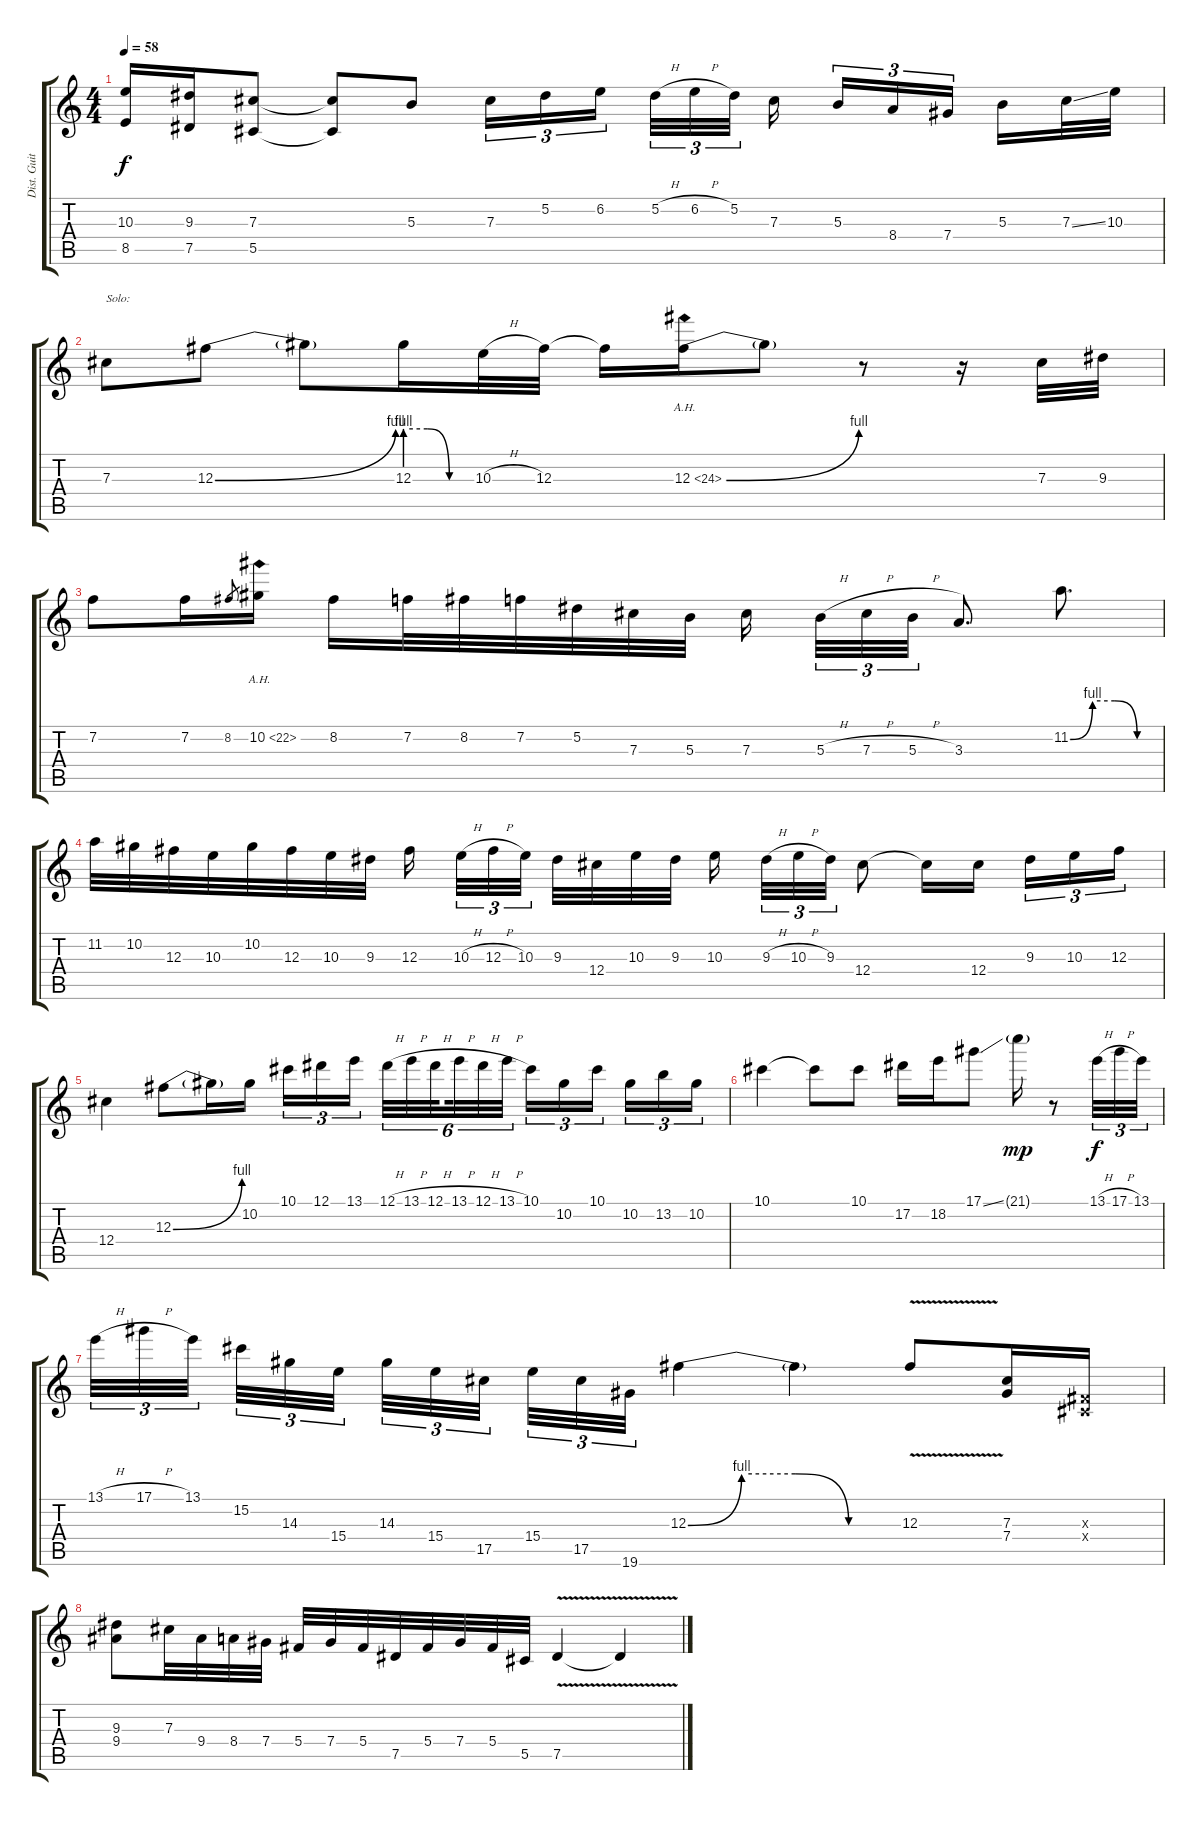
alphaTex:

\track ("Dist. Guitar 1" "Dist. Guit") {instrument distortionguitar}
\staff {score tabs}
\tuning (Eb4 Bb3 Gb3 Db3 Ab2 Db2) {hide}
\ts (4 4)
\tempo 58
\clef g2
\ks c
(10.3 8.5).16{dy f} (9.3 7.5).16 (7.3 5.5).8 (7.3{t} 5.5{t}).8 5.3.8{volume 16 instrument distortionguitar} 7.3.16{tu (3 2)} 5.2.16{tu (3 2)} 6.2.16{tu (3 2) beam splitsecondary} 5.2{h}.32{tu (3 2)} 6.2{h}.32{tu (3 2)} 5.2.32{tu (3 2) beam splitsecondary} 7.3.16 5.3.16{tu (3 2)} 8.4.16{tu (3 2)} 7.4.16{tu (3 2) beam splitsecondary} 5.3.16 7.3{ss}.32 10.3.32 |
7.3.8{txt "Solo:"} 12.3{be (bend 0 0 60 4)}.8 12.3{t}.8 12.3{be (custom 0 4 20 4 40 0 60 0)}.16 10.3{h}.32 12.3.32 12.3{t}.16 12.3{be (bend 0 0 60 4) ah 12}.16 12.3{t}.8 r.8 r.16 7.3.32 9.3.32 |
7.2.8 7.2.16 8.2.8{gr} 10.2{ah 12}.16 8.2.16 7.2.32 8.2.32 7.2.32 5.2.32 7.3.32 5.3.32 7.3.16{beam splitsecondary} 5.3{h}.32{tu (3 2)} 7.3{h}.32{tu (3 2)} 5.3{h}.32{tu (3 2)} 3.3.8{d} 11.2{be (custom 0 0 15 4 30 4 45 0 60 0)}.8{d} |
11.2.32 10.2.32 12.3.32 10.3.32 10.2.32 12.3.32 10.3.32 9.3.32 12.3.16{beam splitsecondary} 10.3{h}.32{tu (3 2)} 12.3{h}.32{tu (3 2)} 10.3.32{tu (3 2) beam splitsecondary} 9.3.32 12.4.32 10.3.32 9.3.32 10.3.16{beam splitsecondary} 9.3{h}.32{tu (3 2)} 10.3{h}.32{tu (3 2)} 9.3.32{tu (3 2)} 12.4.8 12.4{t}.16 12.4.16{beam splitsecondary} 9.3.16{tu (3 2)} 10.3.16{tu (3 2)} 12.3.16{tu (3 2)} |
12.4.4 12.3{be (bend 0 0 60 4)}.8 12.3{t}.16 10.2.16 10.1.16{tu (3 2)} 12.1.16{tu (3 2)} 13.1.16{tu (3 2) beam splitsecondary} 12.1{h}.32{tu (6 4)} 13.1{h}.32{tu (6 4)} 12.1{h}.32{tu (6 4) beam splitsecondary} 13.1{h}.32{tu (6 4)} 12.1{h}.32{tu (6 4)} 13.1{h}.32{tu (6 4)} 10.1.16{tu (3 2)} 10.2.16{tu (3 2)} 10.1.16{tu (3 2) beam splitsecondary} 10.2.16{tu (3 2)} 13.2.16{tu (3 2)} 10.2.16{tu (3 2)} |
10.1.4 10.1{t}.8 10.1.8 17.2.16 18.2.16 17.1{ss}.8 21.1{g}.16{dy mp} r.8 13.1{h}.32{tu (3 2) dy f} 17.1{h}.32{tu (3 2)} 13.1.32{tu (3 2)} |
13.1{h}.32{tu (3 2)} 17.1{h}.32{tu (3 2)} 13.1.32{tu (3 2) beam splitsecondary} 15.2.32{tu (3 2)} 14.3.32{tu (3 2)} 15.4.32{tu (3 2) beam splitsecondary} 14.3.32{tu (3 2)} 15.4.32{tu (3 2)} 17.5.32{tu (3 2) beam splitsecondary} 15.4.32{tu (3 2)} 17.5.32{tu (3 2)} 19.6.32{tu (3 2)} 12.3{be (custom 0 0 15 4 30 4 45 0 60 0)}.4 12.3{t}.4 12.3{v}.8 (7.3 7.4).16 (0.3{x} 0.4{x}).16 |
(9.3 9.4).8 7.3.32 9.4.32 8.4.32 7.4.32 5.4.32 7.4.32 5.4.32 7.5.32 5.4.32 7.4.32 5.4.32 5.5.32 7.5{v}.4 7.5{t}.4
